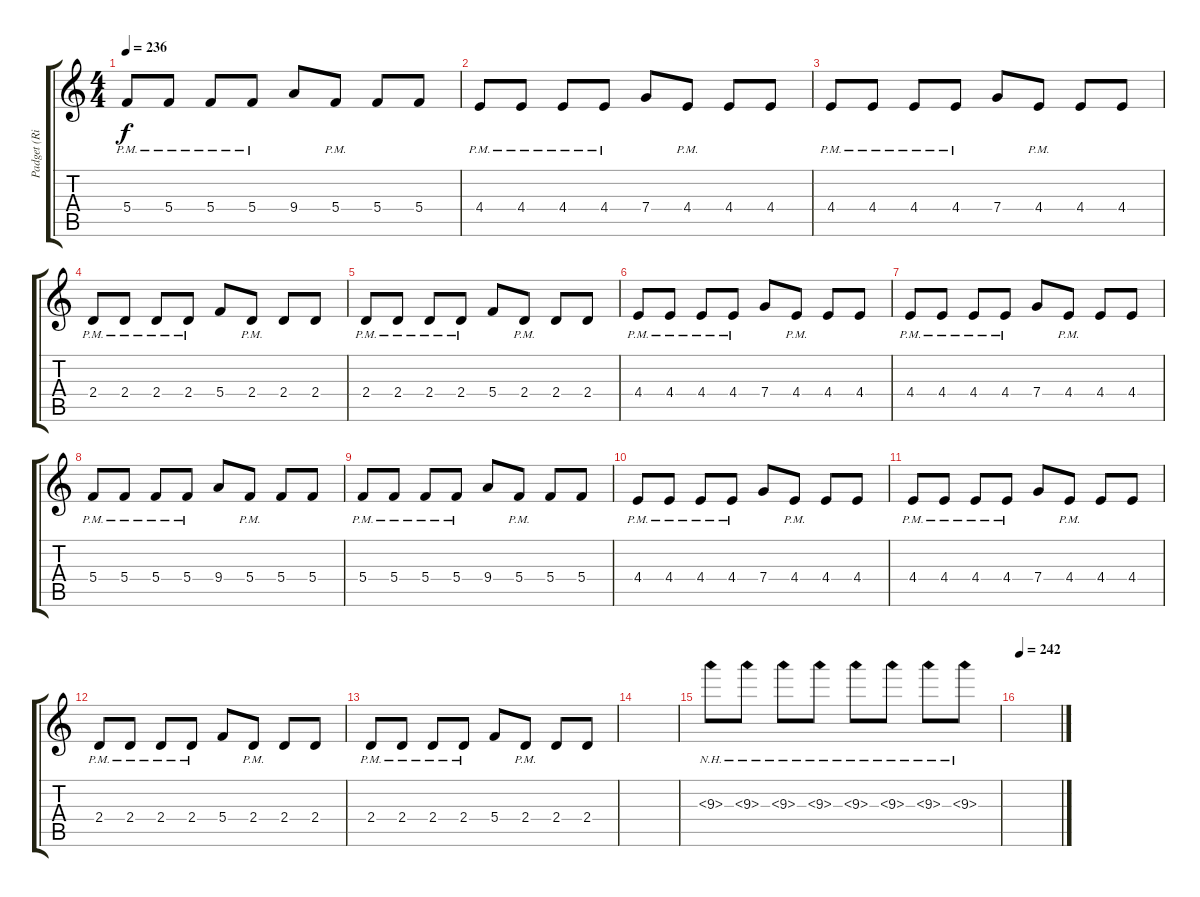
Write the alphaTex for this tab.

\track ("Padget (Riff)" "Padget (Ri") {instrument distortionguitar}
\staff {score tabs}
\tuning (D4 A3 F3 C3 G2 C2) {hide}
\ts (4 4)
\tempo 236
\clef g2
\ks c
5.4{pm}.8{dy f} 5.4{pm}.8 5.4{pm}.8 5.4{pm}.8 9.4.8 5.4{pm}.8 5.4.8 5.4.8 |
4.4{pm}.8 4.4{pm}.8 4.4{pm}.8 4.4{pm}.8 7.4.8 4.4{pm}.8 4.4.8 4.4.8 |
4.4{pm}.8 4.4{pm}.8 4.4{pm}.8 4.4{pm}.8 7.4.8 4.4{pm}.8 4.4.8 4.4.8 |
2.4{pm}.8 2.4{pm}.8 2.4{pm}.8 2.4{pm}.8 5.4.8 2.4{pm}.8 2.4.8 2.4.8 |
2.4{pm}.8 2.4{pm}.8 2.4{pm}.8 2.4{pm}.8 5.4.8 2.4{pm}.8 2.4.8 2.4.8 |
4.4{pm}.8 4.4{pm}.8 4.4{pm}.8 4.4{pm}.8 7.4.8 4.4{pm}.8 4.4.8 4.4.8 |
4.4{pm}.8 4.4{pm}.8 4.4{pm}.8 4.4{pm}.8 7.4.8 4.4{pm}.8 4.4.8 4.4.8 |
5.4{pm}.8 5.4{pm}.8 5.4{pm}.8 5.4{pm}.8 9.4.8 5.4{pm}.8 5.4.8 5.4.8 |
5.4{pm}.8 5.4{pm}.8 5.4{pm}.8 5.4{pm}.8 9.4.8 5.4{pm}.8 5.4.8 5.4.8 |
4.4{pm}.8 4.4{pm}.8 4.4{pm}.8 4.4{pm}.8 7.4.8 4.4{pm}.8 4.4.8 4.4.8 |
4.4{pm}.8 4.4{pm}.8 4.4{pm}.8 4.4{pm}.8 7.4.8 4.4{pm}.8 4.4.8 4.4.8 |
2.4{pm}.8 2.4{pm}.8 2.4{pm}.8 2.4{pm}.8 5.4.8 2.4{pm}.8 2.4.8 2.4.8 |
2.4{pm}.8 2.4{pm}.8 2.4{pm}.8 2.4{pm}.8 5.4.8 2.4{pm}.8 2.4.8 2.4.8 |
|
9.3{nh}.8 9.3{nh}.8 9.3{nh}.8 9.3{nh}.8 9.3{nh}.8 9.3{nh}.8 9.3{nh}.8 9.3{nh}.8 |
\tempo 242
